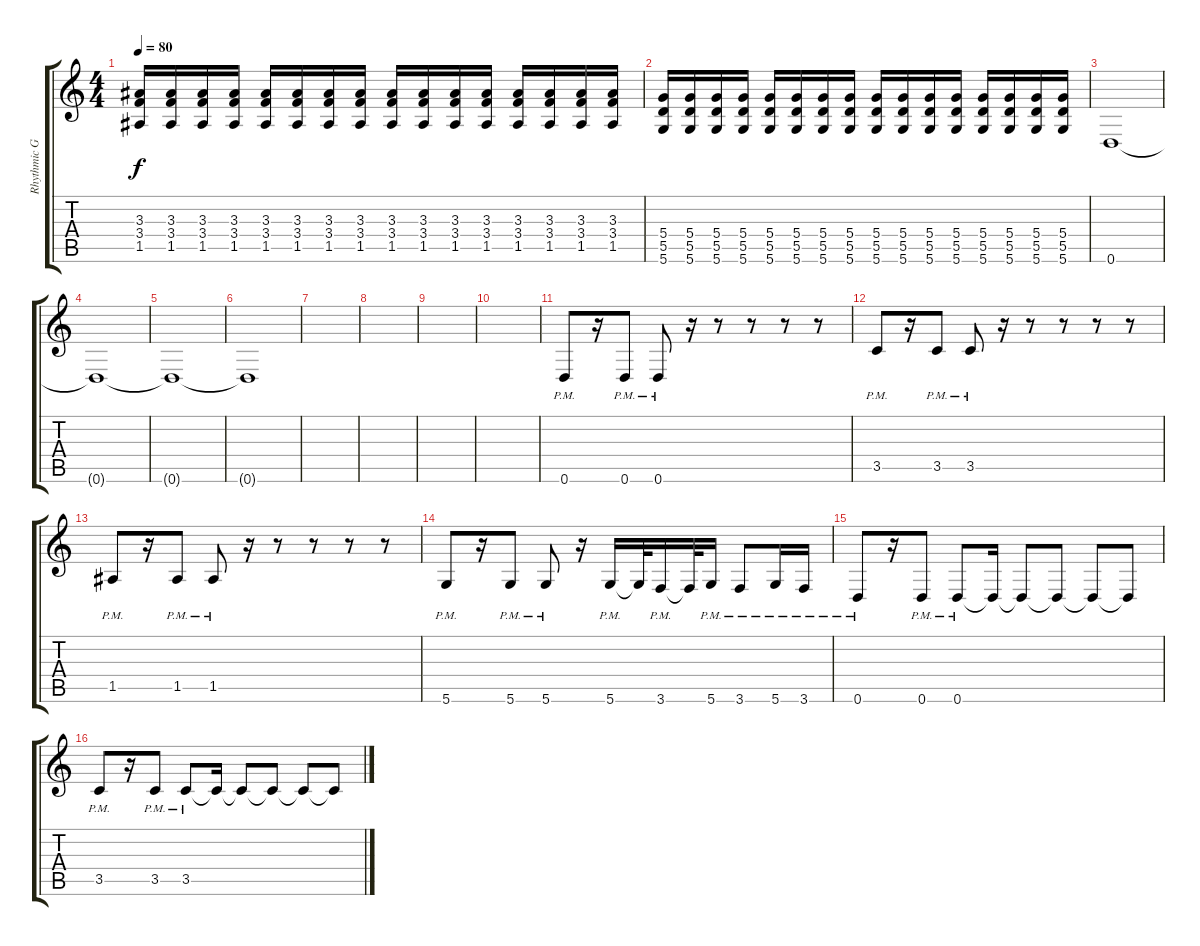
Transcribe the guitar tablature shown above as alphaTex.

\track ("Rhythmic Guitar" "Rhythmic G") {instrument distortionguitar}
\staff {score tabs}
\tuning (E4 B3 G3 D3 A2 D2) {hide}
\ts (4 4)
\tempo 80
\clef g2
\ks c
(3.3 3.4 1.5).16{dy f} (3.3 3.4 1.5).16 (3.3 3.4 1.5).16 (3.3 3.4 1.5).16 (3.3 3.4 1.5).16 (3.3 3.4 1.5).16 (3.3 3.4 1.5).16 (3.3 3.4 1.5).16 (3.3 3.4 1.5).16 (3.3 3.4 1.5).16 (3.3 3.4 1.5).16 (3.3 3.4 1.5).16 (3.3 3.4 1.5).16 (3.3 3.4 1.5).16 (3.3 3.4 1.5).16 (3.3 3.4 1.5).16 |
(5.4 5.5 5.6).16 (5.4 5.5 5.6).16 (5.4 5.5 5.6).16 (5.4 5.5 5.6).16 (5.4 5.5 5.6).16 (5.4 5.5 5.6).16 (5.4 5.5 5.6).16 (5.4 5.5 5.6).16 (5.4 5.5 5.6).16 (5.4 5.5 5.6).16 (5.4 5.5 5.6).16 (5.4 5.5 5.6).16 (5.4 5.5 5.6).16 (5.4 5.5 5.6).16 (5.4 5.5 5.6).16 (5.4 5.5 5.6).16 |
0.6.1 |
0.6{t}.1 |
0.6{t}.1 |
0.6{t}.1 |
|
|
|
|
0.6{pm}.8 r.16 0.6{pm}.8 0.6{pm}.8 r.16 r.8 r.8 r.8 r.8 |
3.5{pm}.8 r.16 3.5{pm}.8 3.5{pm}.8 r.16 r.8 r.8 r.8 r.8 |
1.5{pm}.8 r.16 1.5{pm}.8 1.5{pm}.8 r.16 r.8 r.8 r.8 r.8 |
5.6{pm}.8 r.16 5.6{pm}.8 5.6{pm}.8 r.16 5.6{pm}.16 5.6{t}.32 3.6{pm}.16 3.6{t}.32 5.6{pm}.16 3.6{pm}.8 5.6{pm}.16 3.6{pm}.16 |
0.6{pm}.8 r.16 0.6{pm}.8 0.6{pm}.8 0.6{t}.16 0.6{t}.8 0.6{t}.8 0.6{t}.8 0.6{t}.8 |
3.5{pm}.8 r.16 3.5{pm}.8 3.5{pm}.8 3.5{t}.16 3.5{t}.8 3.5{t}.8 3.5{t}.8 3.5{t}.8
